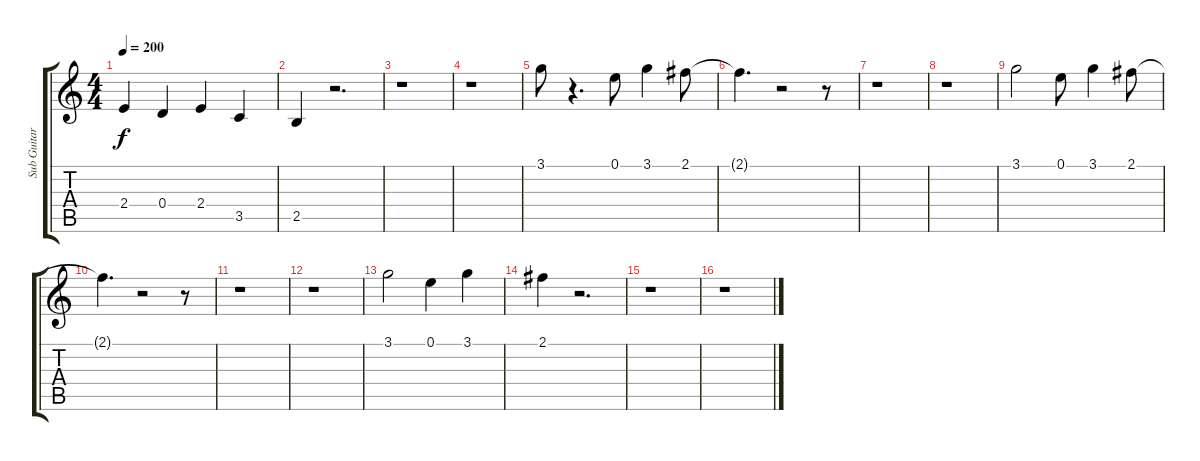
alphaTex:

\track ("Sub Guitar" "Sub Guitar") {instrument electricguitarclean}
\staff {score tabs}
\tuning (E4 B3 G3 D3 A2 E2) {hide}
\ts (4 4)
\tempo 200
\clef g2
\ks c
2.4.4{dy f} 0.4.4 2.4.4 3.5.4 |
2.5.4 r.2{d} |
r.1 |
r.1 |
3.1.8 r.4{d} 0.1.8 3.1.4 2.1.8 |
2.1{t}.4{d} r.2 r.8 |
r.1 |
r.1 |
3.1.2 0.1.8 3.1.4 2.1.8 |
2.1{t}.4{d} r.2 r.8 |
r.1 |
r.1 |
3.1.2 0.1.4 3.1.4 |
2.1.4 r.2{d} |
r.1 |
r.1
